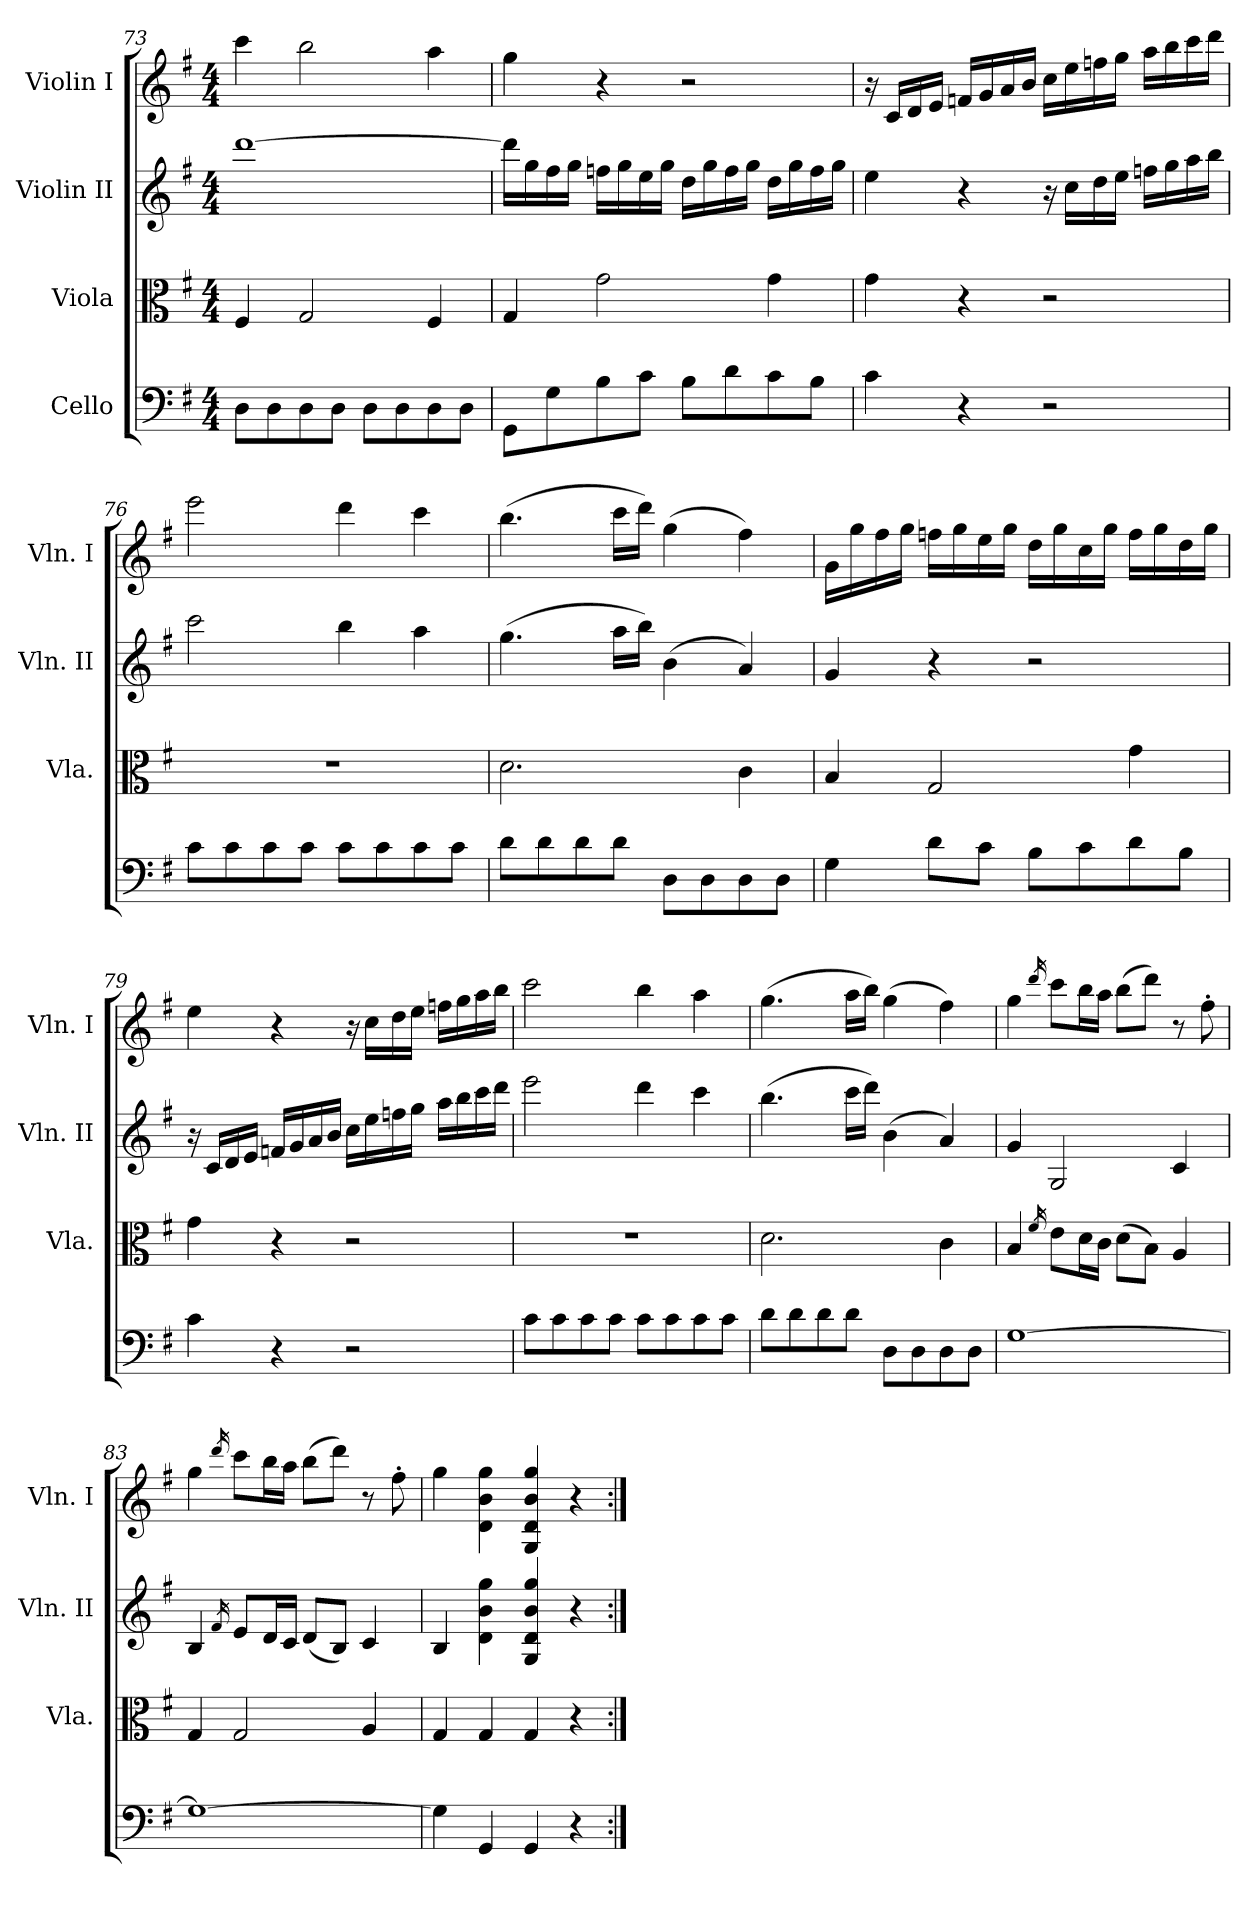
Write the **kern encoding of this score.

**kern	**kern	**kern	**kern
*part4	*part3	*part2	*part1
*staff4	*staff3	*staff2	*staff1
*I"Cello	*I"Viola	*I"Violin II	*I"Violin I
*	*I'Vla.	*I'Vln. II	*I'Vln. I
*clefF4	*clefC3	*clefG2	*clefG2
*k[f#]	*k[f#]	*k[f#]	*k[f#]
*G:	*G:	*G:	*G:
*M4/4	*M4/4	*M4/4	*M4/4
=73	=73	=73	=73
8D\L	4F#/	[1ddd	4ccc\
8D\	.	.	.
8D\	2G/	.	2bb\
8D\J	.	.	.
8D\L	.	.	.
8D\	.	.	.
8D\	4F#/	.	4aa\
8D\J	.	.	.
=74	=74	=74	=74
8GG\L	4G/	16ddd\LL]	4gg\
.	.	16gg\	.
8G\	.	16ff#\	.
.	.	16gg\JJ	.
8B\	2g\	16ffn\LL	4r
.	.	16gg\	.
8c\J	.	16ee\	.
.	.	16gg\JJ	.
8B\L	.	16dd\LL	2r
.	.	16gg\	.
8d\	.	16ff\	.
.	.	16gg\JJ	.
8c\	4g\	16dd\LL	.
.	.	16gg\	.
8B\J	.	16ff\	.
.	.	16gg\JJ	.
=75	=75	=75	=75
4c\	4g\	4ee\	16r
.	.	.	16c/LL
.	.	.	16d/
.	.	.	16e/JJ
4r	4r	4r	16fn/LL
.	.	.	16g/
.	.	.	16a/
.	.	.	16b/JJ
2r	2r	16r	16cc\LL
.	.	16cc\LL	16ee\
.	.	16dd\	16ffn\
.	.	16ee\JJ	16gg\JJ
.	.	16ffn\LL	16aa\LL
.	.	16gg\	16bb\
.	.	16aa\	16ccc\
.	.	16bb\JJ	16ddd\JJ
=76	=76	=76	=76
8c\L	1r	2ccc\	2eee\
8c\	.	.	.
8c\	.	.	.
8c\J	.	.	.
8c\L	.	4bb\	4ddd\
8c\	.	.	.
8c\	.	4aa\	4ccc\
8c\J	.	.	.
=77	=77	=77	=77
8d\L	2.d\	(4.gg\	(4.bb\
8d\	.	.	.
8d\	.	.	.
8d\J	.	16aa\LL	16ccc\LL
.	.	16bb\JJ)	16ddd\JJ)
8D\L	.	(4b\	(4gg\
8D\	.	.	.
8D\	4c\	4a/)	4ff#\)
8D\J	.	.	.
=78	=78	=78	=78
4G\	4B/	4g/	16g\LL
.	.	.	16gg\
.	.	.	16ff#\
.	.	.	16gg\JJ
8d\L	2G/	4r	16ffn\LL
.	.	.	16gg\
8c\J	.	.	16ee\
.	.	.	16gg\JJ
8B\L	.	2r	16dd\LL
.	.	.	16gg\
8c\	.	.	16cc\
.	.	.	16gg\JJ
8d\	4g\	.	16ff\LL
.	.	.	16gg\
8B\J	.	.	16dd\
.	.	.	16gg\JJ
=79	=79	=79	=79
4c\	4g\	16r	4ee\
.	.	16c/LL	.
.	.	16d/	.
.	.	16e/JJ	.
4r	4r	16fn/LL	4r
.	.	16g/	.
.	.	16a/	.
.	.	16b/JJ	.
2r	2r	16cc\LL	16r
.	.	16ee\	16cc\LL
.	.	16ffn\	16dd\
.	.	16gg\JJ	16ee\JJ
.	.	16aa\LL	16ffn\LL
.	.	16bb\	16gg\
.	.	16ccc\	16aa\
.	.	16ddd\JJ	16bb\JJ
=80	=80	=80	=80
8c\L	1r	2eee\	2ccc\
8c\	.	.	.
8c\	.	.	.
8c\J	.	.	.
8c\L	.	4ddd\	4bb\
8c\	.	.	.
8c\	.	4ccc\	4aa\
8c\J	.	.	.
=81	=81	=81	=81
8d\L	2.d\	(4.bb\	(4.gg\
8d\	.	.	.
8d\	.	.	.
8d\J	.	16ccc\LL	16aa\LL
.	.	16ddd\JJ)	16bb\JJ)
8D\L	.	(4b\	(4gg\
8D\	.	.	.
8D\	4c\	4a/)	4ff#\)
8D\J	.	.	.
=82	=82	=82	=82
[1G	4B/	4g/	4gg\
.	16qf#/	.	16qddd/
.	8e\L	2G/	8ccc\L
.	16d\L	.	16bb\L
.	16c\JJ	.	16aa\JJ
.	(8d\L	.	(8bb\L
.	8B\J)	.	8ddd\J)
.	4A/	4c/	8r
.	.	.	8ff#'\
=83	=83	=83	=83
1G_	4G/	4B/	4gg\
.	.	16qf#/	16qddd/
.	2G/	8e/L	8ccc\L
.	.	16d/L	16bb\L
.	.	16c/JJ	16aa\JJ
.	.	(8d/L	(8bb\L
.	.	8B/J)	8ddd\J)
.	4A/	4c/	8r
.	.	.	8ff#'\
=84	=84	=84	=84
4G\]	4G/	4B/	4gg\
4GG/	4G/	4d\ 4b\ 4gg\	4d\ 4b\ 4gg\
4GG/	4G/	4G/ 4d/ 4b/ 4gg/	4G/ 4d/ 4b/ 4gg/
4r	4r	4r	4r
=:|!	=:|!	=:|!	=:|!
*-	*-	*-	*-
